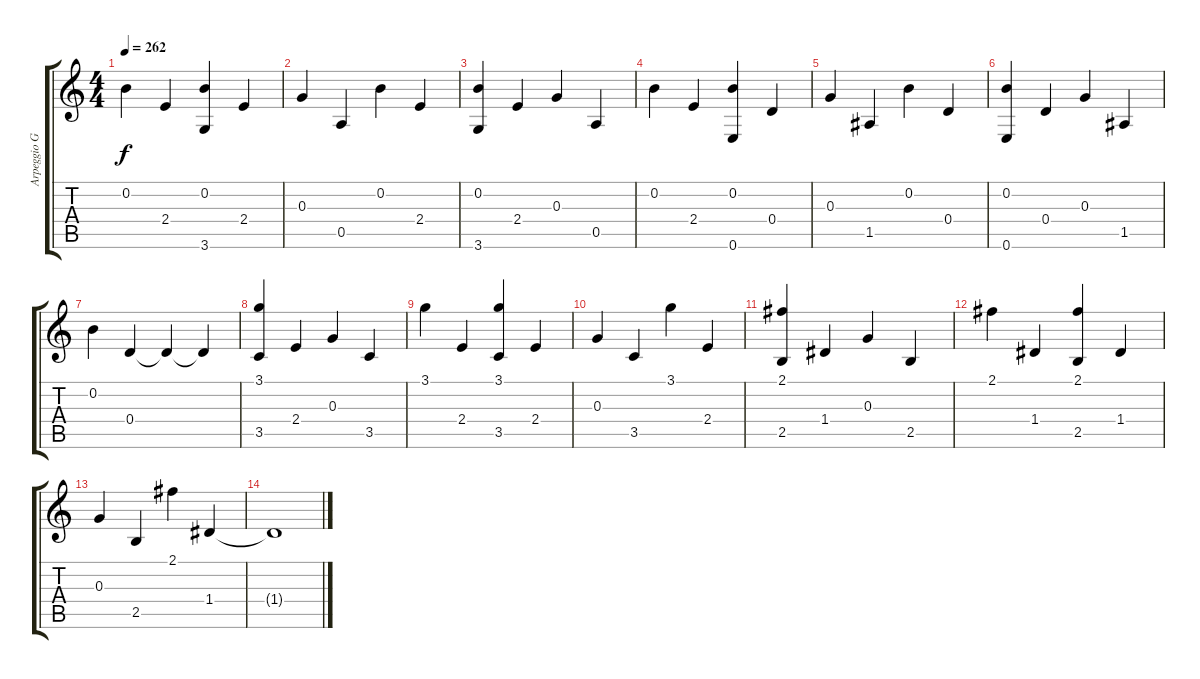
\track ("Arpeggio Guitar" "Arpeggio G") {instrument acousticguitarsteel}
\staff {score tabs}
\tuning (E4 B3 G3 D3 A2 E2) {hide}
\ts (4 4)
\tempo 262
\clef g2
\ks c
0.2.4{dy f} 2.4.4 (0.2 3.6).4 2.4.4 |
0.3.4 0.5.4 0.2.4 2.4.4 |
(0.2 3.6).4 2.4.4 0.3.4 0.5.4 |
0.2.4 2.4.4 (0.2 0.6).4 0.4.4 |
0.3.4 1.5.4 0.2.4 0.4.4 |
(0.2 0.6).4 0.4.4 0.3.4 1.5.4 |
0.2.4 0.4.4 0.4{t}.4 0.4{t}.4 |
(3.1 3.5).4 2.4.4 0.3.4 3.5.4 |
3.1.4 2.4.4 (3.1 3.5).4 2.4.4 |
0.3.4 3.5.4 3.1.4 2.4.4 |
(2.1 2.5).4 1.4.4 0.3.4 2.5.4 |
2.1.4 1.4.4 (2.1 2.5).4 1.4.4 |
0.3.4 2.5.4 2.1.4 1.4.4 |
1.4{t}.1
